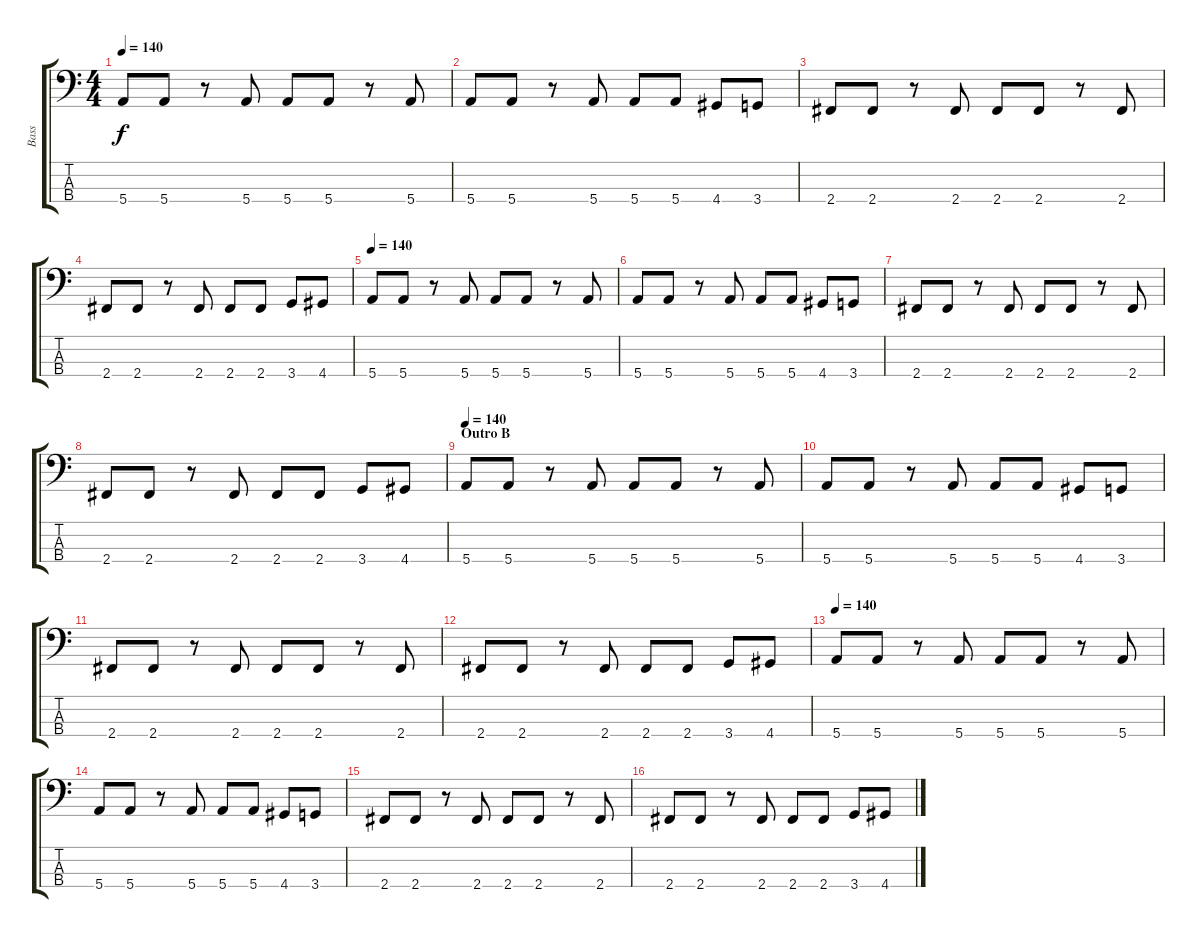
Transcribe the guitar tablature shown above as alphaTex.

\track ("Bass" "Bass") {instrument electricbassfinger}
\staff {score tabs}
\tuning (G2 D2 A1 E1) {hide}
\ts (4 4)
\tempo 140
\clef f4
\ks c
5.4.8{dy f} 5.4.8 r.8 5.4.8 5.4.8 5.4.8 r.8 5.4.8 |
5.4.8 5.4.8 r.8 5.4.8 5.4.8 5.4.8 4.4.8 3.4.8 |
2.4.8 2.4.8 r.8 2.4.8 2.4.8 2.4.8 r.8 2.4.8 |
2.4.8 2.4.8 r.8 2.4.8 2.4.8 2.4.8 3.4.8 4.4.8 |
\tempo 140
5.4.8 5.4.8 r.8 5.4.8 5.4.8 5.4.8 r.8 5.4.8 |
5.4.8 5.4.8 r.8 5.4.8 5.4.8 5.4.8 4.4.8 3.4.8 |
2.4.8 2.4.8 r.8 2.4.8 2.4.8 2.4.8 r.8 2.4.8 |
2.4.8 2.4.8 r.8 2.4.8 2.4.8 2.4.8 3.4.8 4.4.8 |
\section ("" "Outro B")
\tempo 140
5.4.8 5.4.8 r.8 5.4.8 5.4.8 5.4.8 r.8 5.4.8 |
5.4.8 5.4.8 r.8 5.4.8 5.4.8 5.4.8 4.4.8 3.4.8 |
2.4.8 2.4.8 r.8 2.4.8 2.4.8 2.4.8 r.8 2.4.8 |
2.4.8 2.4.8 r.8 2.4.8 2.4.8 2.4.8 3.4.8 4.4.8 |
\tempo 140
5.4.8 5.4.8 r.8 5.4.8 5.4.8 5.4.8 r.8 5.4.8 |
5.4.8 5.4.8 r.8 5.4.8 5.4.8 5.4.8 4.4.8 3.4.8 |
2.4.8 2.4.8 r.8 2.4.8 2.4.8 2.4.8 r.8 2.4.8 |
2.4.8 2.4.8 r.8 2.4.8 2.4.8 2.4.8 3.4.8 4.4.8
